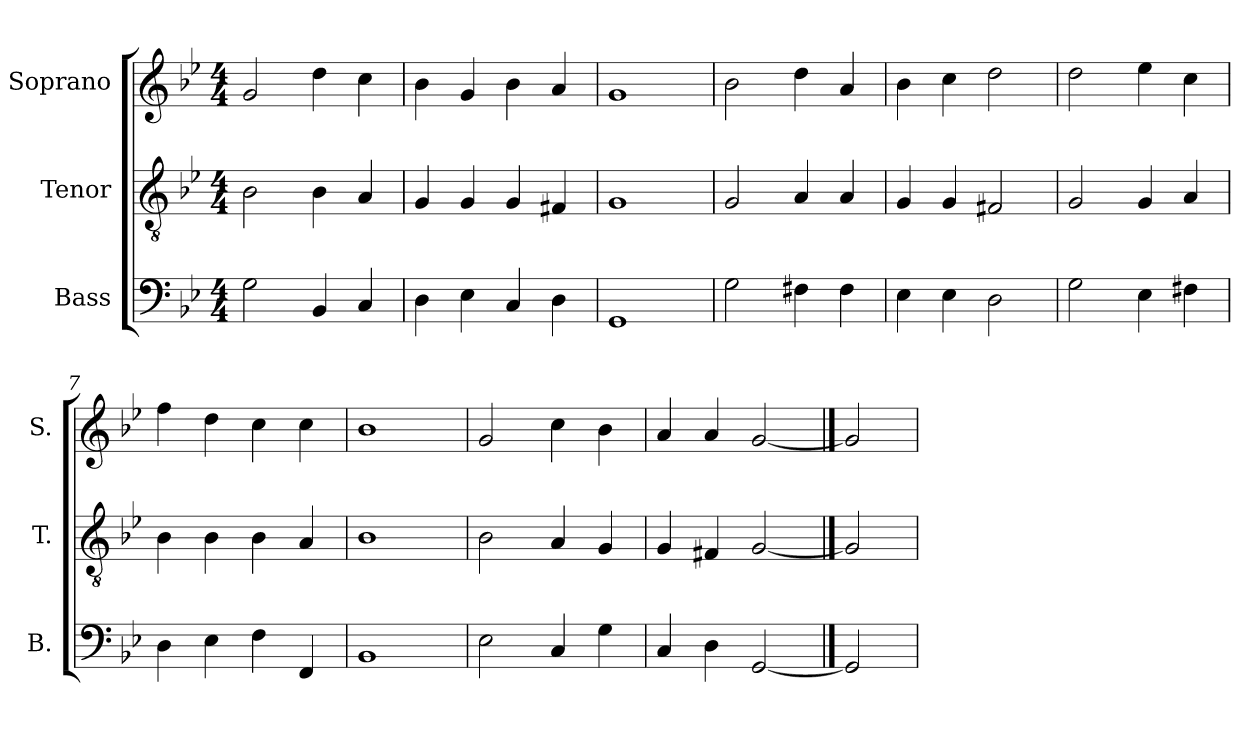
**kern	**kern	**kern
*part3	*part2	*part1
*staff3	*staff2	*staff1
*I"Bass	*I"Tenor	*I"Soprano
*I'B.	*I'T.	*I'S.
*clefF4	*clefGv2	*clefG2
*k[b-e-]	*k[b-e-]	*k[b-e-]
*B-:	*B-:	*B-:
*M4/4	*M4/4	*M4/4
=1	=1	=1
2G\	2B-\	2g/
4BB-/	4B-\	4dd\
4C/	4A/	4cc\
=2	=2	=2
4D\	4G/	4b-\
4E-\	4G/	4g/
4C/	4G/	4b-\
4D\	4F#X/	4a/
=3	=3	=3
1GG	1G	1g
=4	=4	=4
2G\	2G/	2b-\
4F#X\	4A/	4dd\
4F#\	4A/	4a/
=5	=5	=5
4E-\	4G/	4b-\
4E-\	4G/	4cc\
2D\	2F#X/	2dd\
=6	=6	=6
2G\	2G/	2dd\
4E-\	4G/	4ee-\
4F#X\	4A/	4cc\
=7	=7	=7
4D\	4B-\	4ff\
4E-\	4B-\	4dd\
4F\	4B-\	4cc\
4FF/	4A/	4cc\
=8	=8	=8
1BB-	1B-	1b-
=9	=9	=9
2E-\	2B-\	2g/
4C/	4A/	4cc\
4G\	4G/	4b-\
!!LO:LB:g=z
=10	=10	=10
4C/	4G/	4a/
4D\	4F#X/	4a/
[2GG	[2G	[2g
==11	==11	==11
2GG]	2G]	2g]
=	=	=
*-	*-	*-
